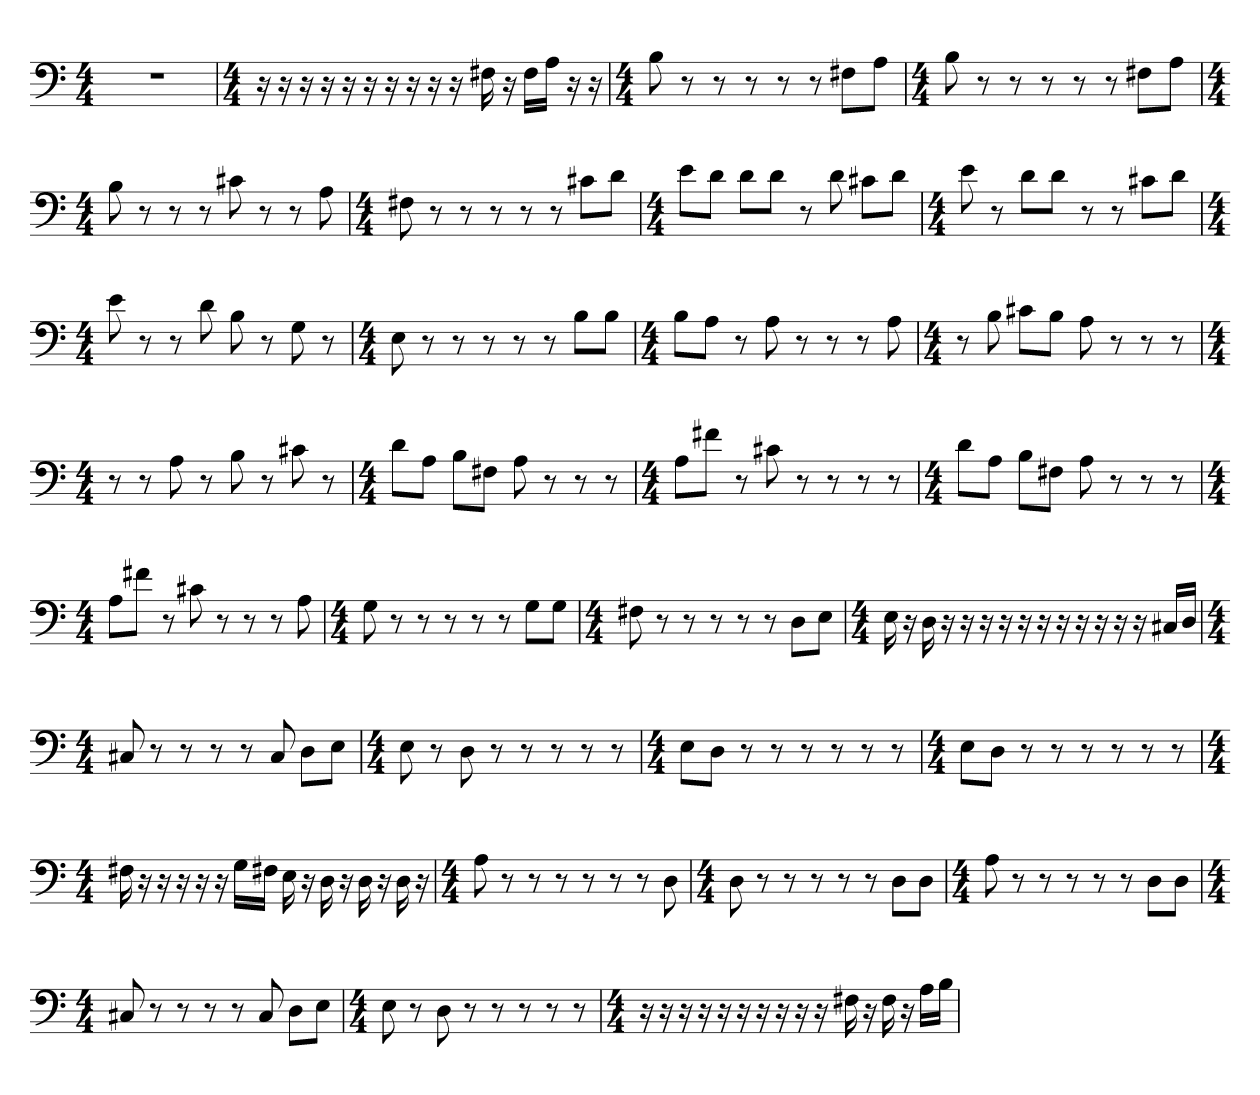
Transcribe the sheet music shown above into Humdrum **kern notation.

**kern
*part1
*staff1
*M4/4
=
1r
=
*M4/4
16r
16r
16r
16r
16r
16r
16r
16r
16r
16r
16F#X
16r
16F#LL
16AJJ
16r
16r
=
*M4/4
8B
8r
8r
8r
8r
8r
8F#XL
8AJ
=
*M4/4
8B
8r
8r
8r
8r
8r
8F#XL
8AJ
=
*M4/4
8B
8r
8r
8r
8c#X
8r
8r
8A
=
*M4/4
8F#X
8r
8r
8r
8r
8r
8c#XL
8dJ
=
*M4/4
8eL
8dJ
8dL
8dJ
8r
8d
8c#XL
8dJ
=
*M4/4
8e
8r
8dL
8dJ
8r
8r
8c#XL
8dJ
=
*M4/4
8e
8r
8r
8d
8B
8r
8G
8r
=
*M4/4
8E
8r
8r
8r
8r
8r
8BL
8BJ
=
*M4/4
8BL
8AJ
8r
8A
8r
8r
8r
8A
=
*M4/4
8r
8B
8c#XL
8BJ
8A
8r
8r
8r
=
*M4/4
8r
8r
8A
8r
8B
8r
8c#X
8r
=
*M4/4
8dL
8AJ
8BL
8F#XJ
8A
8r
8r
8r
=
*M4/4
8AL
8f#XJ
8r
8c#X
8r
8r
8r
8r
=
*M4/4
8dL
8AJ
8BL
8F#XJ
8A
8r
8r
8r
=
*M4/4
8AL
8f#XJ
8r
8c#X
8r
8r
8r
8A
=
*M4/4
8G
8r
8r
8r
8r
8r
8GL
8GJ
=
*M4/4
8F#X
8r
8r
8r
8r
8r
8DL
8EJ
=
*M4/4
16E
16r
16D
16r
16r
16r
16r
16r
16r
16r
16r
16r
16r
16r
16C#XLL
16DJJ
=
*M4/4
8C#X
8r
8r
8r
8r
8C#
8DL
8EJ
=
*M4/4
8E
8r
8D
8r
8r
8r
8r
8r
=
*M4/4
8EL
8DJ
8r
8r
8r
8r
8r
8r
=
*M4/4
8EL
8DJ
8r
8r
8r
8r
8r
8r
=
*M4/4
16F#X
16r
16r
16r
16r
16r
16GLL
16F#XJJ
16E
16r
16D
16r
16D
16r
16D
16r
=
*M4/4
8A
8r
8r
8r
8r
8r
8r
8D
=
*M4/4
8D
8r
8r
8r
8r
8r
8DL
8DJ
=
*M4/4
8A
8r
8r
8r
8r
8r
8DL
8DJ
=
*M4/4
8C#X
8r
8r
8r
8r
8C#
8DL
8EJ
=
*M4/4
8E
8r
8D
8r
8r
8r
8r
8r
=
*M4/4
16r
16r
16r
16r
16r
16r
16r
16r
16r
16r
16F#X
16r
16F#
16r
16ALL
16BJJ
=
*-
